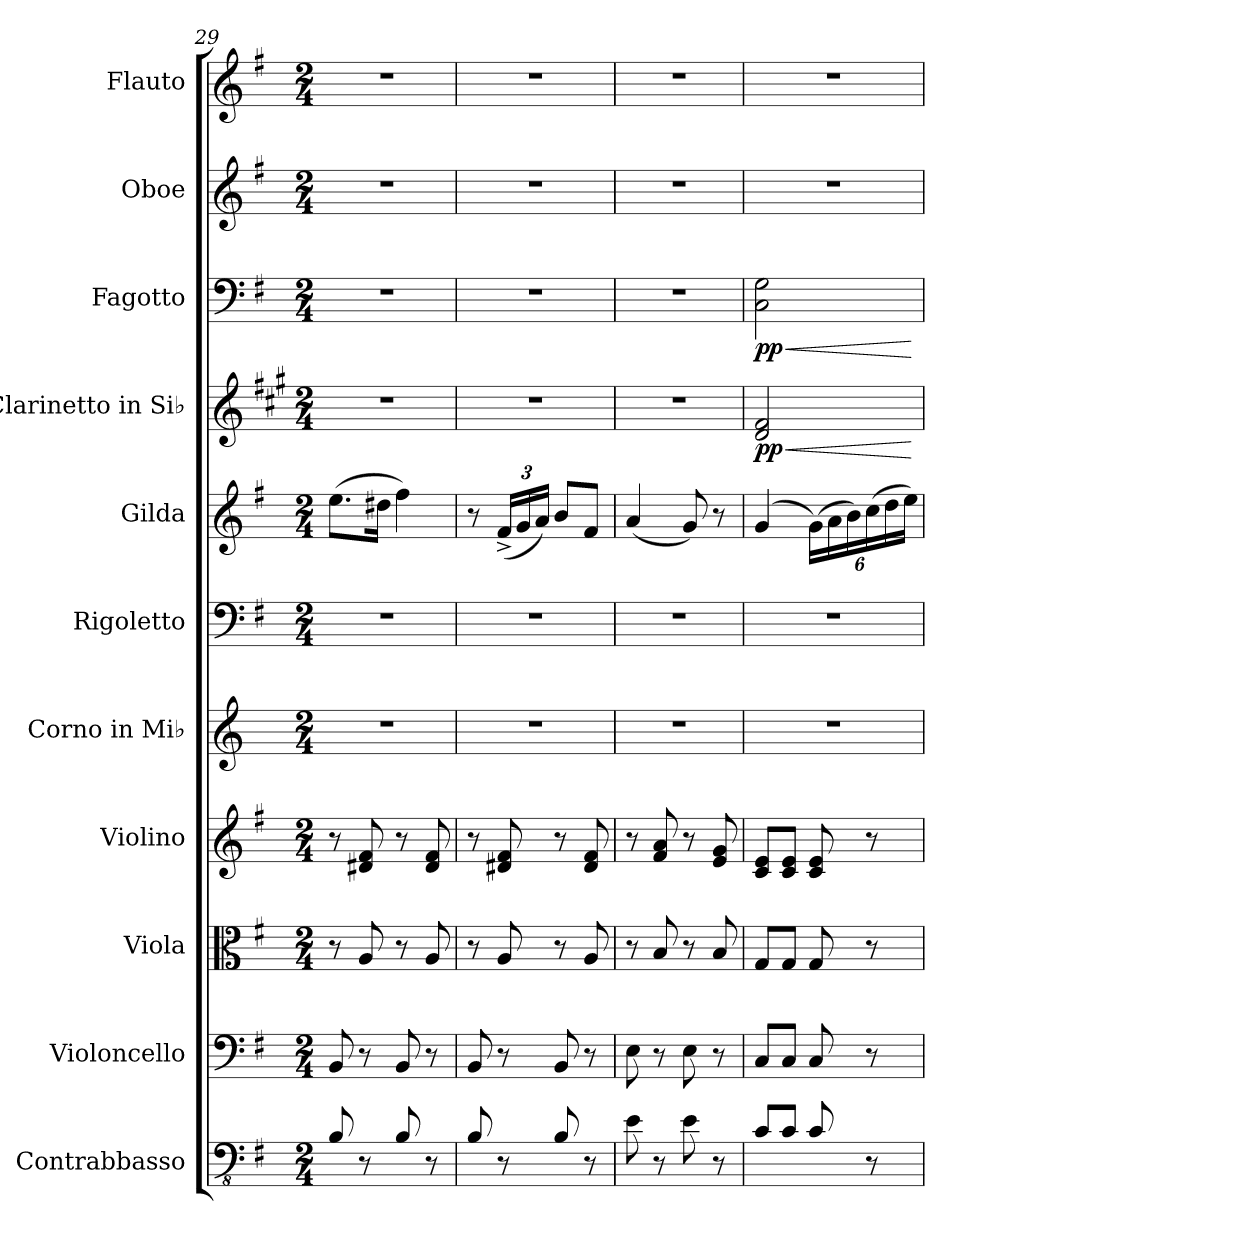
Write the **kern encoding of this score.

**kern	**kern	**kern	**kern	**kern	**kern	**kern	**kern	**dynam	**kern	**dynam	**kern	**kern
*part11	*part10	*part9	*part8	*part7	*part6	*part5	*part4	*part4	*part3	*part3	*part2	*part1
*staff11	*staff10	*staff9	*staff8	*staff7	*staff6	*staff5	*staff4	*staff4	*staff3	*staff3	*staff2	*staff1
*I"Contrabbasso	*I"Violoncello	*I"Viola	*I"Violino	*I"Corno in Mi♭	*I"Rigoletto	*I"Gilda	*I"Clarinetto in Si♭	*	*I"Fagotto	*	*I"Oboe	*I"Flauto
*I'Cb.	*I'Vc.	*I'Vla.	*I'Vln.	*I'Cor. Mi♭	*I'R.	*I'G	*I'Cl. Si♭	*	*I'Fag.	*	*I'Ob.	*I'Fl.
*clefFv4	*clefF4	*clefC3	*clefG2	*clefG2	*clefF4	*clefG2	*clefG2	*	*clefF4	*	*clefG2	*clefG2
*ITrd7c12	*	*	*	*ITrd5c9	*	*	*ITrd1c2	*	*	*	*	*
*k[f#]	*k[f#]	*k[f#]	*k[f#]	*k[b-e-a-]	*k[f#]	*k[f#]	*k[f#]	*	*k[f#]	*	*k[f#]	*k[f#]
*M2/4	*M2/4	*M2/4	*M2/4	*M2/4	*M2/4	*M2/4	*M2/4	*	*M2/4	*	*M2/4	*M2/4
=29	=29	=29	=29	=29	=29	=29	=29	=29	=29	=29	=29	=29
8BBB/	8BB/	8r	8r	2r	2r	(>8.ee\L	2r	.	2r	.	2r	2r
8r	8r	8A/	8d#X/ 8f#/	.	.	.	.	.	.	.	.	.
.	.	.	.	.	.	16dd#X\Jk	.	.	.	.	.	.
8BBB/	8BB/	8r	8r	.	.	4ff#\)	.	.	.	.	.	.
8r	8r	8A/	8d#/ 8f#/	.	.	.	.	.	.	.	.	.
=30	=30	=30	=30	=30	=30	=30	=30	=30	=30	=30	=30	=30
8BBB/	8BB/	8r	8r	2r	2r	8r	2r	.	2r	.	2r	2r
*	*	*	*	*	*	*Xbrackettup	*	*	*	*	*	*
8r	8r	8A/	8d#X/ 8f#/	.	.	(<24f#^/LL	.	.	.	.	.	.
.	.	.	.	.	.	24g/	.	.	.	.	.	.
.	.	.	.	.	.	24a/JJ)	.	.	.	.	.	.
8BBB/	8BB/	8r	8r	.	.	8b/L	.	.	.	.	.	.
8r	8r	8A/	8d#/ 8f#/	.	.	8f#/J	.	.	.	.	.	.
=31	=31	=31	=31	=31	=31	=31	=31	=31	=31	=31	=31	=31
8EE\	8E\	8r	8r	2r	2r	(<4a/	2r	.	2r	.	2r	2r
8r	8r	8B/	8f#/ 8a/	.	.	.	.	.	.	.	.	.
8EE\	8E\	8r	8r	.	.	8g/)	.	.	.	.	.	.
8r	8r	8B/	8e/ 8g/	.	.	8r	.	.	.	.	.	.
=32	=32	=32	=32	=32	=32	=32	=32	=32	=32	=32	=32	=32
!	!	!	!	!	!	!	!	!LO:HP:b	!	!LO:HP:b	!	!
!	!	!	!	!	!	!	!	!LO:DY:n=1:b	!	!LO:DY:n=1:b	!	!
8CC/L	8C/L	8G/L	8c/ 8e/L	2r	2r	(>4g/	2c/ 2e/	< pp	2C\ 2G\	< pp	2r	2r
8CC/J	8C/J	8G/J	8c/ 8e/J	.	.	.	.	.	.	.	.	.
8CC/	8C/	8G/	8c/ 8e/	.	.	(>24g\LL)	.	.	.	.	.	.
.	.	.	.	.	.	24a\	.	.	.	.	.	.
.	.	.	.	.	.	24b\)	.	.	.	.	.	.
8r	8r	8r	8r	.	.	(>24cc\	.	.	.	.	.	.
.	.	.	.	.	.	24dd\	.	.	.	.	.	.
.	.	.	.	.	.	24ee\JJ)	.	.	.	.	.	.
.	.	.	.	.	.	.	.	[	.	[	.	.
=	=	=	=	=	=	=	=	=	=	=	=	=
*-	*-	*-	*-	*-	*-	*-	*-	*-	*-	*-	*-	*-
